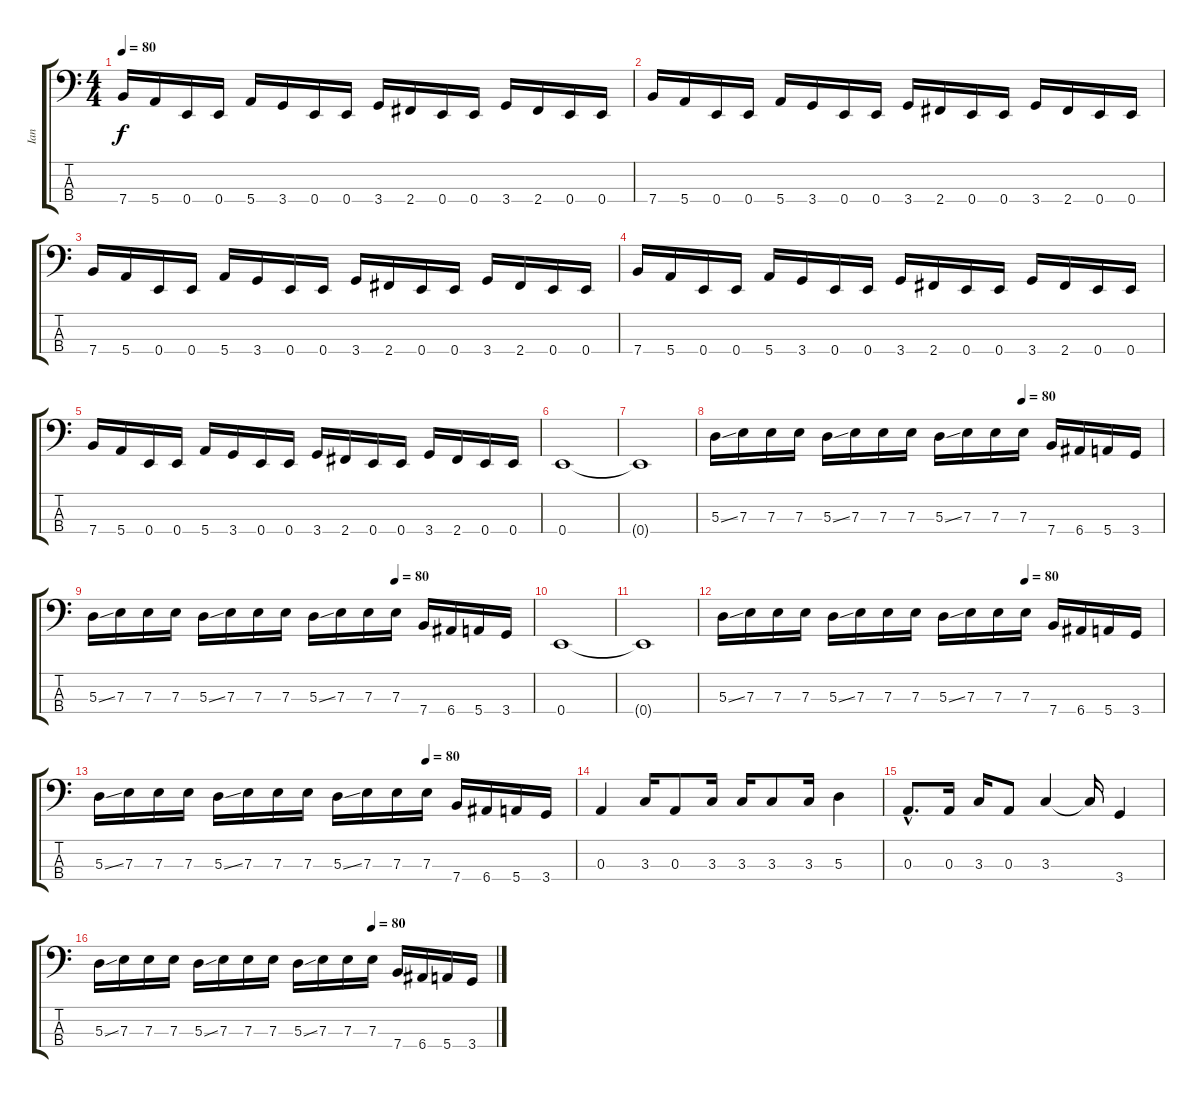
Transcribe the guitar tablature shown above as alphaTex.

\track ("Ian" "Ian") {instrument electricbassfinger}
\staff {score tabs}
\tuning (G2 D2 A1 E1) {hide}
\ts (4 4)
\tempo 80
\clef f4
\ks c
7.4.16{dy f} 5.4.16 0.4.16 0.4.16 5.4.16 3.4.16 0.4.16 0.4.16 3.4.16 2.4.16 0.4.16 0.4.16 3.4.16 2.4.16 0.4.16 0.4.16 |
7.4.16 5.4.16 0.4.16 0.4.16 5.4.16 3.4.16 0.4.16 0.4.16 3.4.16 2.4.16 0.4.16 0.4.16 3.4.16 2.4.16 0.4.16 0.4.16 |
7.4.16 5.4.16 0.4.16 0.4.16 5.4.16 3.4.16 0.4.16 0.4.16 3.4.16 2.4.16 0.4.16 0.4.16 3.4.16 2.4.16 0.4.16 0.4.16 |
7.4.16 5.4.16 0.4.16 0.4.16 5.4.16 3.4.16 0.4.16 0.4.16 3.4.16 2.4.16 0.4.16 0.4.16 3.4.16 2.4.16 0.4.16 0.4.16 |
7.4.16 5.4.16 0.4.16 0.4.16 5.4.16 3.4.16 0.4.16 0.4.16 3.4.16 2.4.16 0.4.16 0.4.16 3.4.16 2.4.16 0.4.16 0.4.16 |
0.4.1 |
0.4{t}.1 |
\tempo (80 0.6875)
5.3{ss}.16 7.3.16 7.3.16 7.3.16 5.3{ss}.16 7.3.16 7.3.16 7.3.16 5.3{ss}.16 7.3.16 7.3.16 7.3.16 7.4.16 6.4.16 5.4.16 3.4.16 |
\tempo (80 0.6875)
5.3{ss}.16 7.3.16 7.3.16 7.3.16 5.3{ss}.16 7.3.16 7.3.16 7.3.16 5.3{ss}.16 7.3.16 7.3.16 7.3.16 7.4.16 6.4.16 5.4.16 3.4.16 |
0.4.1 |
0.4{t}.1 |
\tempo (80 0.6875)
5.3{ss}.16 7.3.16 7.3.16 7.3.16 5.3{ss}.16 7.3.16 7.3.16 7.3.16 5.3{ss}.16 7.3.16 7.3.16 7.3.16 7.4.16 6.4.16 5.4.16 3.4.16 |
\tempo (80 0.6875)
5.3{ss}.16 7.3.16 7.3.16 7.3.16 5.3{ss}.16 7.3.16 7.3.16 7.3.16 5.3{ss}.16 7.3.16 7.3.16 7.3.16 7.4.16 6.4.16 5.4.16 3.4.16 |
0.3.4 3.3.16 0.3.8 3.3.16 3.3.16 3.3.8 3.3.16 5.3.4 |
0.3{hac}.8{d} 0.3.16 3.3.16 0.3.8 3.3.4 3.3{t}.16 3.4.4 |
\tempo (80 0.6875)
5.3{ss}.16 7.3.16 7.3.16 7.3.16 5.3{ss}.16 7.3.16 7.3.16 7.3.16 5.3{ss}.16 7.3.16 7.3.16 7.3.16 7.4.16 6.4.16 5.4.16 3.4.16
